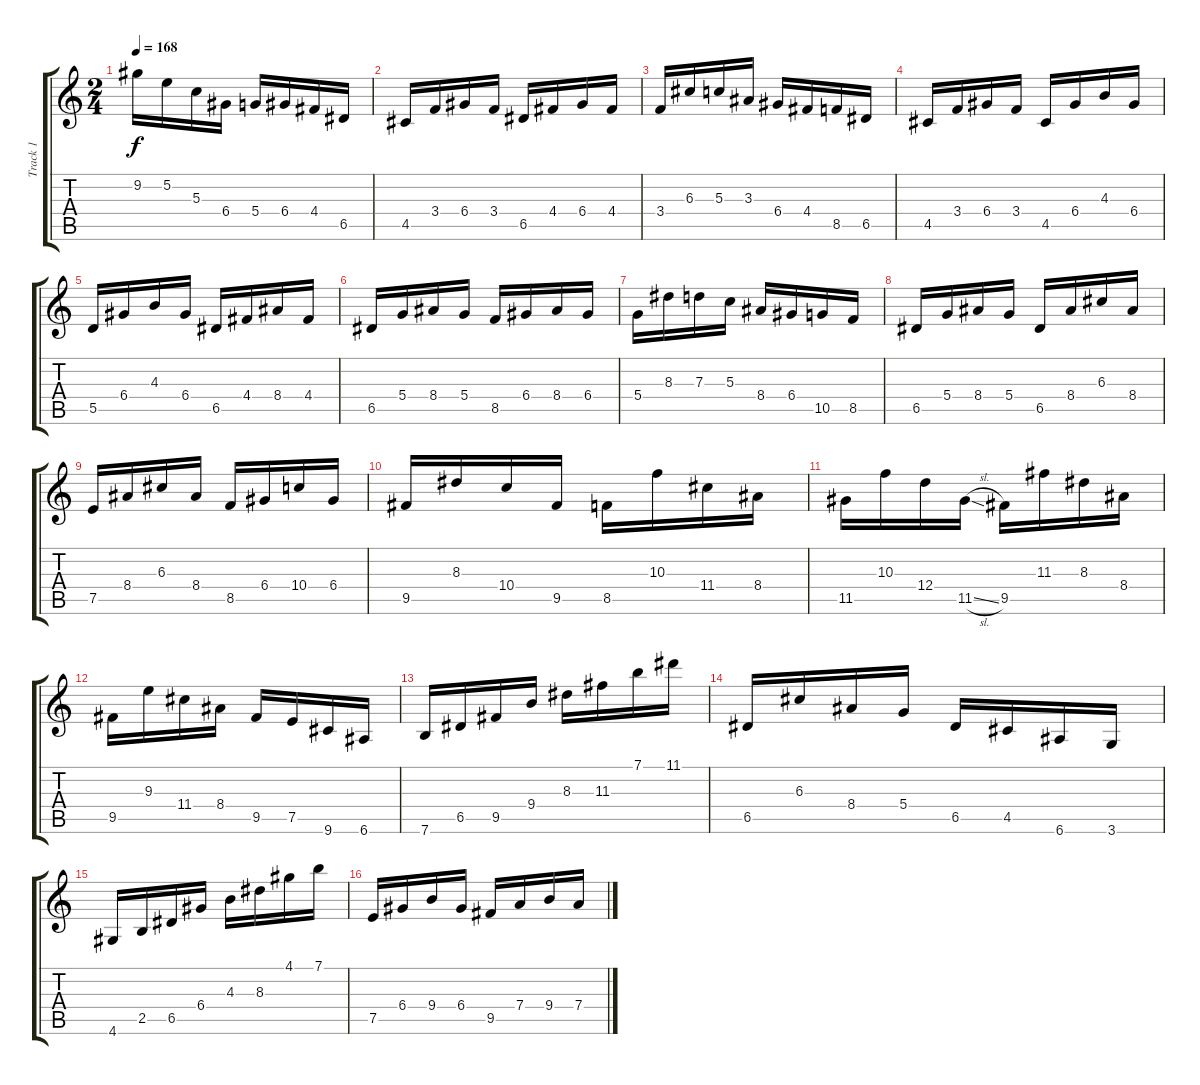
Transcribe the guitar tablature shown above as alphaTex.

\track ("Track 1" "Track 1") {instrument distortionguitar}
\staff {score tabs}
\tuning (E4 B3 G3 D3 A2 E2) {hide}
\ts (2 4)
\tempo 168
\clef g2
\ks c
9.2.16{dy f} 5.2.16 5.3.16 6.4.16 5.4.16 6.4.16 4.4.16 6.5.16 |
4.5.16 3.4.16 6.4.16 3.4.16 6.5.16 4.4.16 6.4.16 4.4.16 |
3.4.16 6.3.16 5.3.16 3.3.16 6.4.16 4.4.16 8.5.16 6.5.16 |
4.5.16 3.4.16 6.4.16 3.4.16 4.5.16 6.4.16 4.3.16 6.4.16 |
5.5.16 6.4.16 4.3.16 6.4.16 6.5.16 4.4.16 8.4.16 4.4.16 |
6.5.16 5.4.16 8.4.16 5.4.16 8.5.16 6.4.16 8.4.16 6.4.16 |
5.4.16 8.3.16 7.3.16 5.3.16 8.4.16 6.4.16 10.5.16 8.5.16 |
6.5.16 5.4.16 8.4.16 5.4.16 6.5.16 8.4.16 6.3.16 8.4.16 |
7.5.16 8.4.16 6.3.16 8.4.16 8.5.16 6.4.16 10.4.16 6.4.16 |
9.5.16 8.3.16 10.4.16 9.5.16 8.5.16 10.3.16 11.4.16 8.4.16 |
11.5.16 10.3.16 12.4.16 11.5{sl}.16 9.5.16 11.3.16 8.3.16 8.4.16 |
9.5.16 9.3.16 11.4.16 8.4.16 9.5.16 7.5.16 9.6.16 6.6.16 |
7.6.16 6.5.16 9.5.16 9.4.16 8.3.16 11.3.16 7.1.16 11.1.16 |
6.5.16 6.3.16 8.4.16 5.4.16 6.5.16 4.5.16 6.6.16 3.6.16 |
4.6.16 2.5.16 6.5.16 6.4.16 4.3.16 8.3.16 4.1.16 7.1.16 |
7.5.16 6.4.16 9.4.16 6.4.16 9.5.16 7.4.16 9.4.16 7.4.16
